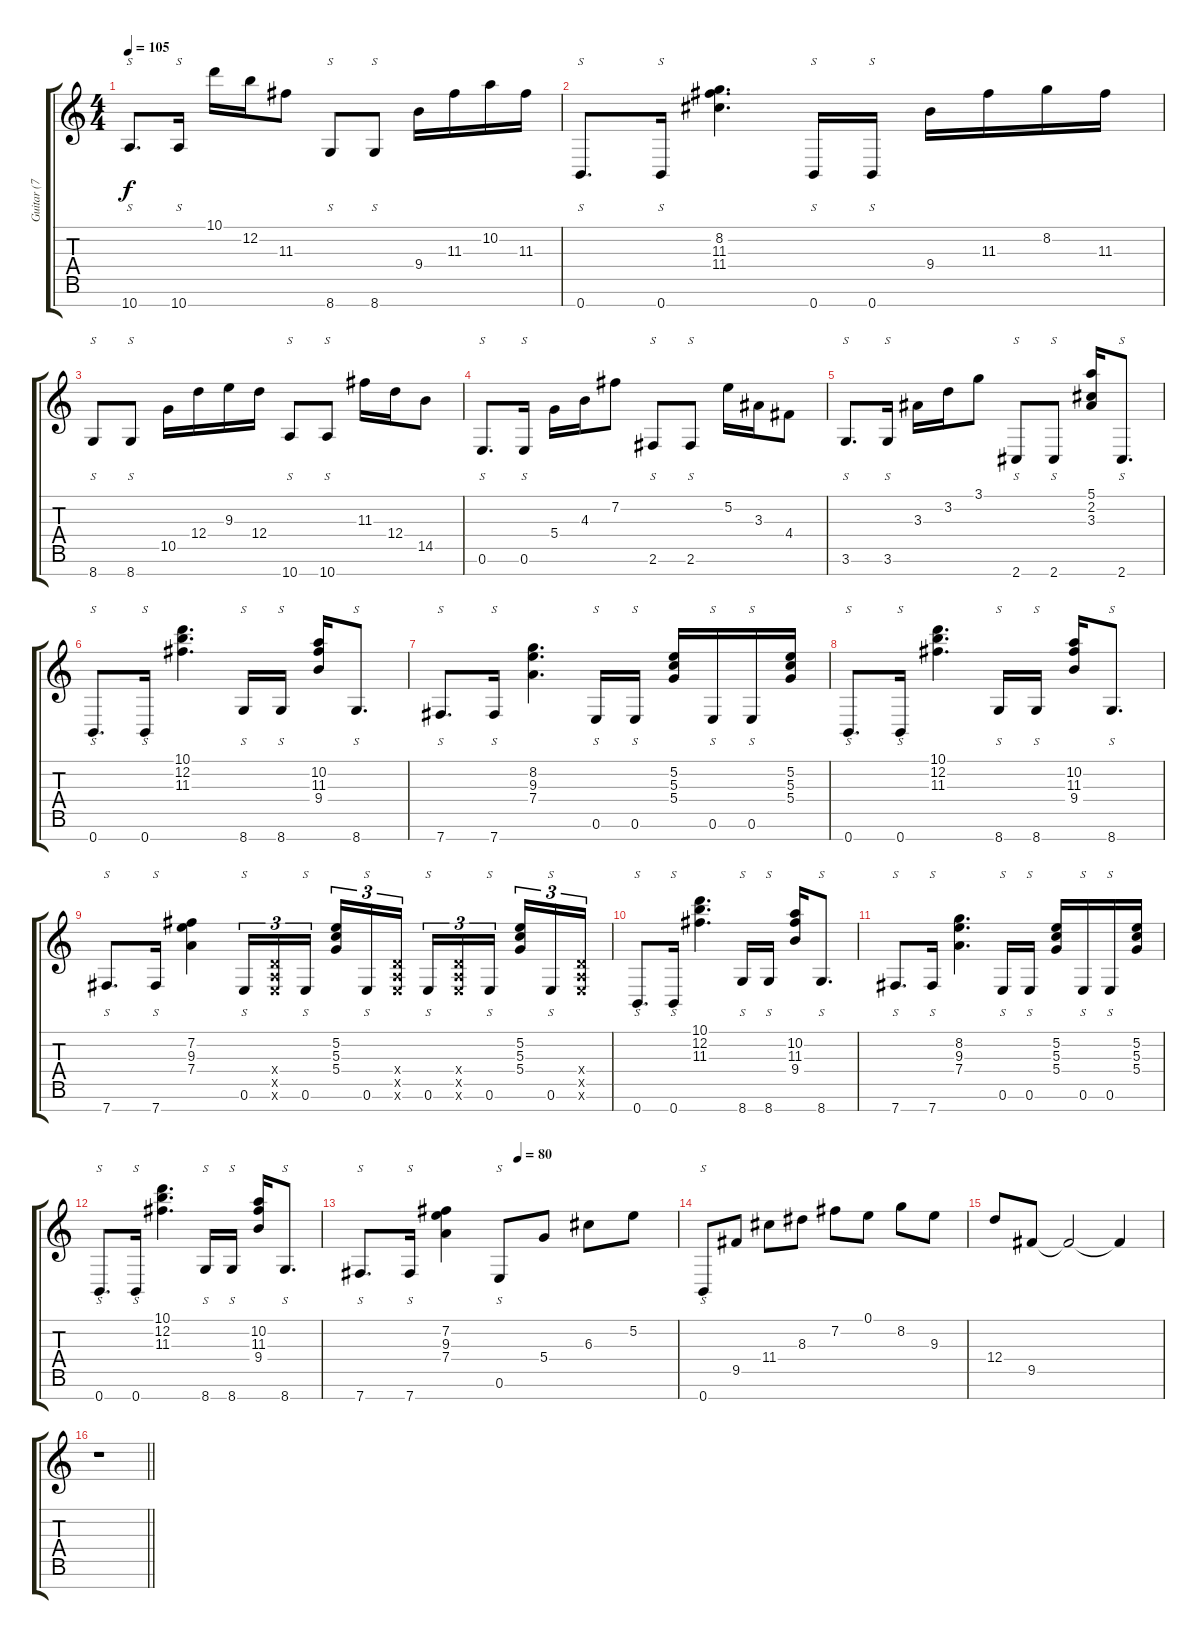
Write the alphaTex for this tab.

\track ("Guitar (7 strings)" "Guitar (7 ") {instrument slapbass1}
\staff {score tabs}
\tuning (E4 B3 G3 D3 A2 E2 B1) {hide}
\ts (4 4)
\tempo 105
\clef g2
\ks c
10.7.8{s d dy f} 10.7.16{s} 10.1.16 12.2.16 11.3.8 8.7.8{s} 8.7.8{s} 9.4.16 11.3.16 10.2.16 11.3.16 |
0.7.8{s d} 0.7.16{s} (8.2 11.3 11.4).4{d} 0.7.16{s} 0.7.16{s} 9.4.16 11.3.16 8.2.16 11.3.16 |
8.7.8{s} 8.7.8{s} 10.5.16 12.4.16 9.3.16 12.4.16 10.7.8{s} 10.7.8{s} 11.3.16 12.4.16 14.5.8 |
0.6.8{s d} 0.6.16{s} 5.4.16 4.3.16 7.2.8 2.6.8{s} 2.6.8{s} 5.2.16 3.3.16 4.4.8 |
3.6.8{s d} 3.6.16{s} 3.3.16 3.2.16 3.1.8 2.7.8{s} 2.7.8{s} (5.1 2.2 3.3).16 2.7.8{s d} |
0.7.8{s d} 0.7.16{s} (10.1 12.2 11.3).4{d} 8.7.16{s} 8.7.16{s} (10.2 11.3 9.4).16 8.7.8{s d} |
7.7.8{s d} 7.7.16{s} (8.2 9.3 7.4).4{d} 0.6.16{s} 0.6.16{s} (5.2 5.3 5.4).16 0.6.16{s} 0.6.16{s} (5.2 5.3 5.4).16 |
0.7.8{s d} 0.7.16{s} (10.1 12.2 11.3).4{d} 8.7.16{s} 8.7.16{s} (10.2 11.3 9.4).16 8.7.8{s d} |
7.7.8{s d} 7.7.16{s} (7.2 9.3 7.4).4 0.6.16{s tu (3 2)} (0.4{x} 0.5{x} 0.6{x}).16{tu (3 2)} 0.6.16{s tu (3 2) beam splitsecondary} (5.2 5.3 5.4).16{tu (3 2)} 0.6.16{s tu (3 2)} (0.4{x} 0.5{x} 0.6{x}).16{tu (3 2)} 0.6.16{s tu (3 2)} (0.4{x} 0.5{x} 0.6{x}).16{tu (3 2)} 0.6.16{s tu (3 2) beam splitsecondary} (5.2 5.3 5.4).16{tu (3 2)} 0.6.16{s tu (3 2)} (0.4{x} 0.5{x} 0.6{x}).16{tu (3 2)} |
0.7.8{s d} 0.7.16{s} (10.1 12.2 11.3).4{d} 8.7.16{s} 8.7.16{s} (10.2 11.3 9.4).16 8.7.8{s d} |
7.7.8{s d} 7.7.16{s} (8.2 9.3 7.4).4{d} 0.6.16{s} 0.6.16{s} (5.2 5.3 5.4).16 0.6.16{s} 0.6.16{s} (5.2 5.3 5.4).16 |
0.7.8{s d} 0.7.16{s} (10.1 12.2 11.3).4{d} 8.7.16{s} 8.7.16{s} (10.2 11.3 9.4).16 8.7.8{s d} |
\tempo (80 0.5)
7.7.8{s d} 7.7.16{s} (7.2 9.3 7.4).4 0.6.8{s} 5.4.8 6.3.8 5.2.8 |
0.7.8{s} 9.5.8 11.4.8 8.3.8 7.2.8 0.1.8 8.2.8 9.3.8 |
12.4.8 9.5.8 9.5{t}.2 9.5{t}.4 |
\barLineRight lightlight
r.1
